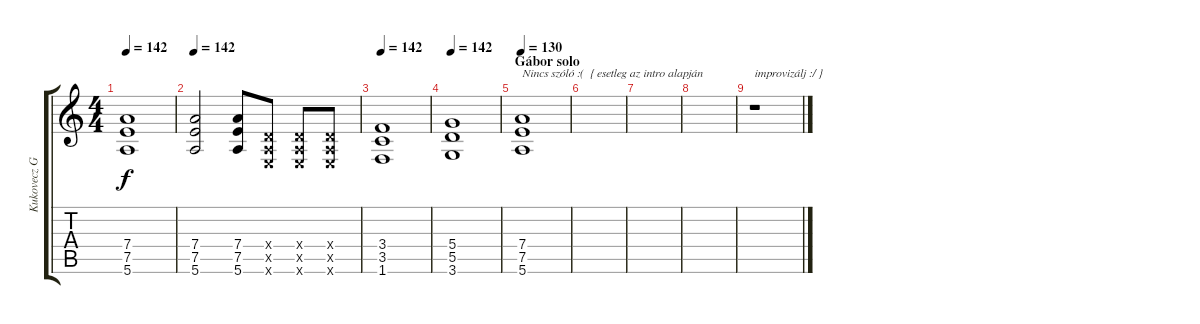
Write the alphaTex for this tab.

\track ("Kukovecz Gábor" "Kukovecz G") {instrument distortionguitar}
\staff {score tabs}
\tuning (E4 B3 G3 D3 A2 E2) {hide}
\ts (4 4)
\tempo 142
\clef g2
\ks c
(7.4 7.5 5.6).1{dy f} |
\tempo 142
(7.4 7.5 5.6).2 (7.4 7.5 5.6).8 (0.4{x} 0.5{x} 0.6{x}).8 (0.4{x} 0.5{x} 0.6{x}).8 (0.4{x} 0.5{x} 0.6{x}).8 |
\tempo 142
(3.4 3.5 1.6).1 |
\tempo 142
(5.4 5.5 3.6).1 |
\section ("" "Gábor solo")
\tempo 130
(7.4 7.5 5.6).1{txt "Nincs szóló :(  { esetleg az intro alapján"} |
|
|
|
r.1{txt "improvizálj :/ }"}
